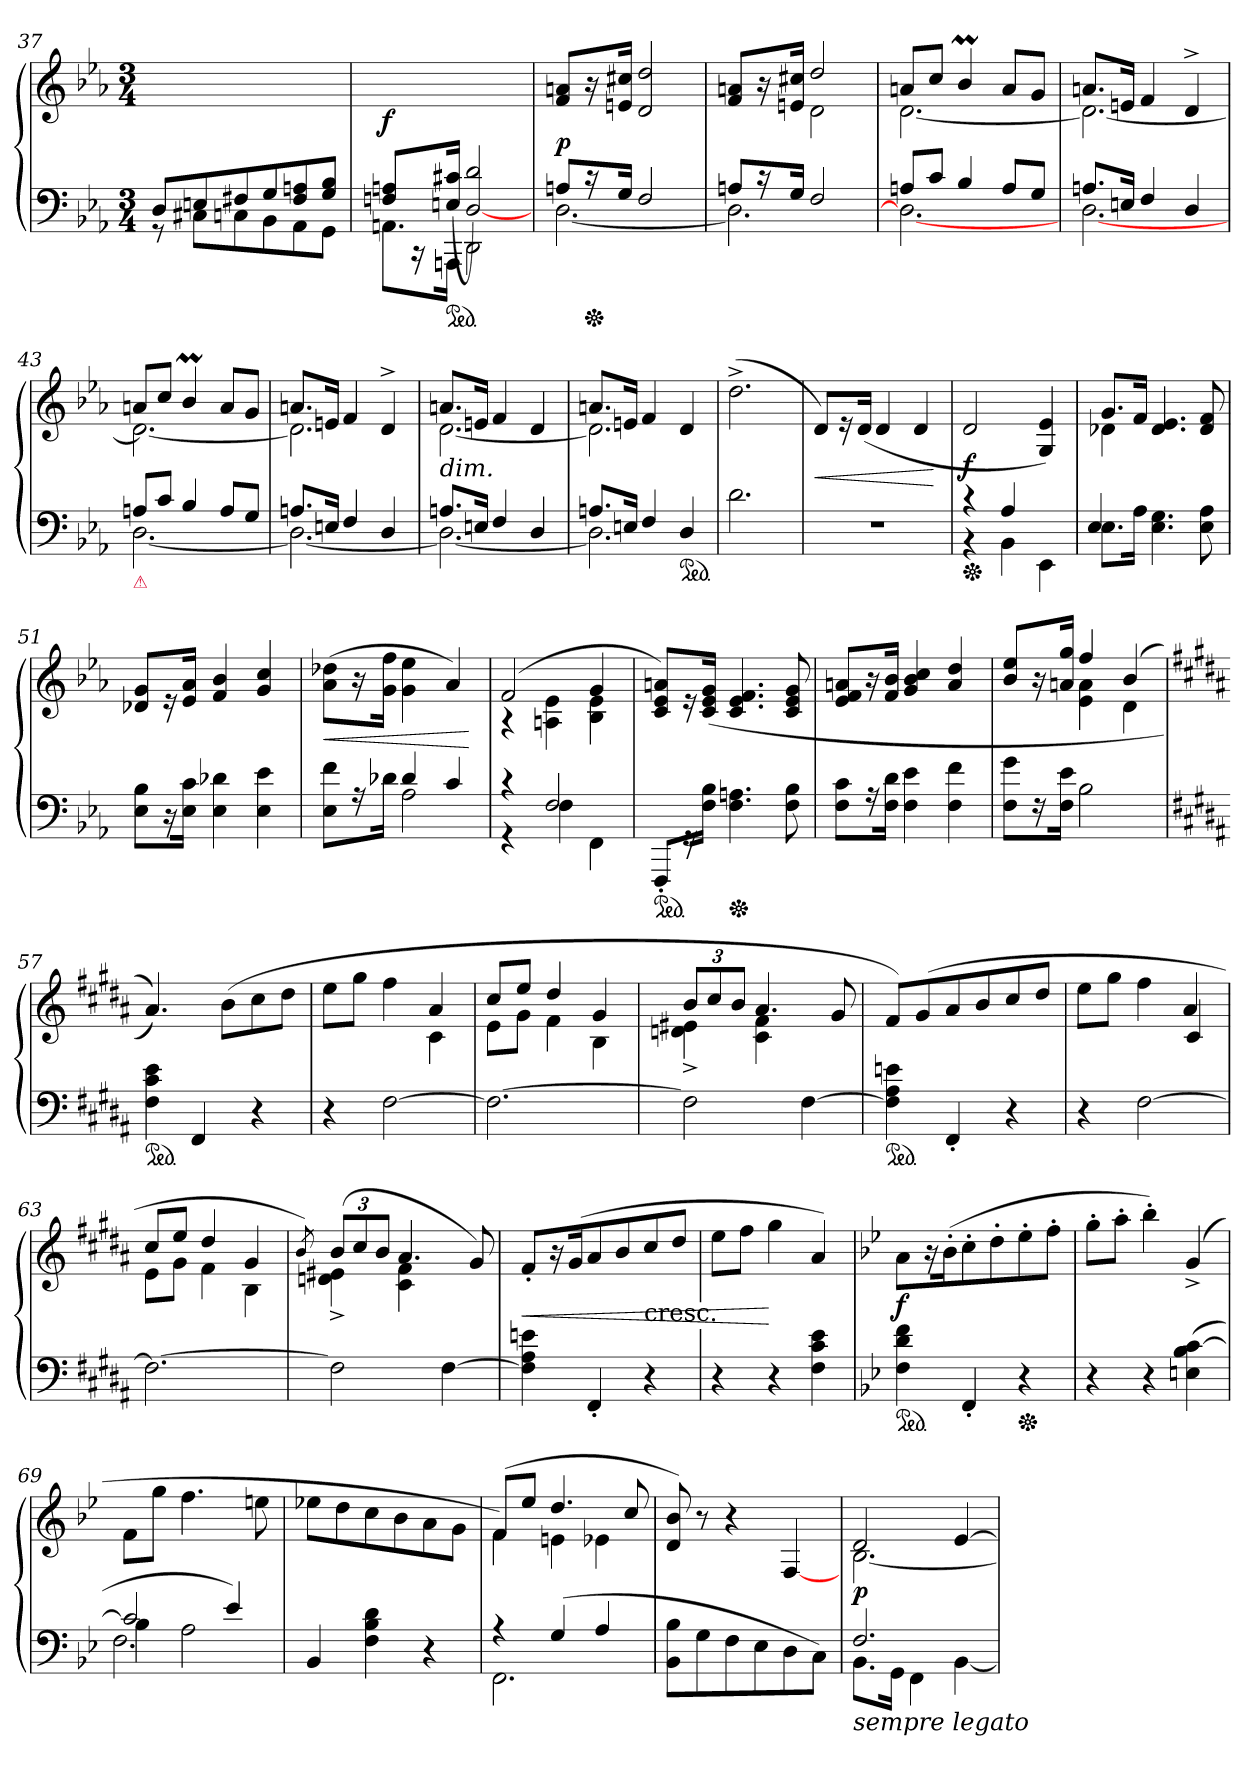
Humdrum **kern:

**kern	**kern	**dynam
*part1	*part1	*part1
*staff2	*staff1	*staff1/2
*clefF4	*clefG2	*
*k[b-e-a-]	*k[b-e-a-]	*
*c:	*c:	*
*M3/4	*M3/4	*
=37	=37	=37
*^	*	*
8rGG	8D/L	2.ryy	.
8C#X\L	8En/	.	.
8Cn	8F#X/	.	.
8BB-	8G/	.	.
8AA-	8F#/ 8An/	.	.
8GGJ	8G/ 8B-/J	.	.
=38	=38	=38	=38
8.AAn\L	8Fn/ 8An/L	8.ryy	f
.	16r	.	.
*ped	*	*	*
16AAAnJk	(>16En/ 16c#X/Jk	16ryy	.
2DD\	[2D/ 2d/)	2ryy	.
=39	=39	=39	=39
8AnL	[2.D	8f 8anL	p
*Xped	*	*	*
16rc	.	16r	.
16GJk	.	16en 16cc#XJk	.
2F	.	2d 2dd	.
=40	=40	=40	=40
*	*	*^	*
8AnL	2.D]	8f 8anL	4ryy	.
16rc	.	16r	.	.
16GJk	.	16en 16cc#XJk	.	.
2F	.	2dd	2d	.
=41	=41	=41	=41	=41
8AnL	2.D_	8anL	[2.d	.
8cJ	.	8ccJ	.	.
4B-	.	4b-M	.	.
8AL	.	8aL	.	.
8GJ	.	8gJ	.	.
=42	=42	=42	=42	=42
8.AnL	[2.D	8.anL	2.d_	.
16EnJk	.	16enJk	.	.
4F	.	4f	.	.
4D	.	4d^<	.	.
=43	=43	=43	=43	=43
!LO:TX:b:color=crimson:t=⚠	!	!	!	!
8AnL	[2.D	8anL	2.d_	.
8cJ	.	8ccJ	.	.
4B-	.	4b-M	.	.
8AL	.	8aL	.	.
8GJ	.	8gJ	.	.
=44	=44	=44	=44	=44
8.AnL	2.D_	8.anL	2.d]	.
16EnJk	.	16enJk	.	.
4F	.	4f	.	.
4D	.	4d^<	.	.
=45	=45	=45	=45	=45
!LO:TX:a:i:t=dim.	!	!	!	!
8.AnL	2.D_	8.anL	[2.d	.
16EnJk	.	16enJk	.	.
4F	.	4f	.	.
4D	.	4d	.	.
=46	=46	=46	=46	=46
8.AnL	2.D]	8.anL	2.d]	.
16EnJk	.	16enJk	.	.
4F	.	4f	.	.
*ped	*	*	*	*
4D	.	4d	.	.
*v	*v	*	*	*
*	*v	*v	*
=47	=47	=47
2.d	(2.dd^<	.
=48	=48	=48
2.r	8dL)	<
.	16r	.
.	(>16dJk	.
.	4d	.
.	4d	.
.	.	[
=49	=49	=49
*^	*	*
*Xped	*	*	*
4rBB	4rc	2d	f
4A-/	4BB-	.	.
4ryy	4EE-\	4G/ 4e-/)	.
=50	=50	=50	=50
*	*	*^	*
8.E-\L	4E-/	8.gL	4d-X	.
16A-Jk	.	16fJk	.	.
4.E- 4.G	2ryy	4.d- 4.e-	2ryy	.
8E- 8A-	.	8d- 8f	.	.
*v	*v	*	*	*
*	*v	*v	*
=51	=51	=51
8E- 8B-L	8d-X 8gL	.
16r	16r	.
16E- 16cJk	16e- 16a-Jk	.
4E- 4d-X	4f 4b-	.
4E- 4e-	4g 4cc	.
=52	=52	=52
*^	*	*
4ryy	8E- 8fL	(8a-\ 8dd-X\L	<
.	16r	16r	.
.	16d-XJk	16g 16ffJk	.
4d-	2A-	4g\ 4ee-\	.
4c	.	4a-)	.
*v	*v	*	*
.	.	[
=53	=53	=53
*^	*^	*
4r	4r	(2f	4r	.
2F	4F	.	4An 4e-	.
.	4FF	4g	4B- 4e-	.
=54	=54	=54	=54	=54
!LO:TX:b:color=crimson:t=⚠	!	!	!	!
*v	*v	*	*	*
*	*v	*v	*
*ped	*	*
8FFF'/L	8c 8e- 8anL)	.
16r	16r	.
16F\ 16B-\Jk	(>16c 16e- 16gJk	.
*Xped	*	*
4.F 4.An	4.c 4.e- 4.f	.
8F 8B-	8c 8e- 8g	.
=55	=55	=55
8F 8cL	8e- 8f 8anL	.
16r	16r	.
16F 16dJk	16f 16b-Jk	.
4F\ 4e-\	4g/ 4b-/ 4cc/	.
4F\ 4f\	4a/ 4dd/	.
=56	=56	=56
*	*^	*
8F\ 8g\L	8b-/ 8ee-/L	4ryy	.
16rF	16r	.	.
16F\ 16e-\Jk	16an/ 16gg/Jk	.	.
2B-	4ff/	4e- 4a	.
.	(<4b-/	4d	.
*	*v	*v	*
=57	=57	=57
*k[f#c#g#d#a#]	*k[f#c#g#d#a#]	*
*	*^	*
!LO:TX:a:i:t=dolce	!	!	!
*	*v	*v	*
*ped	*	*
4F# 4c# 4e	4.a#))	.
4FF#	.	.
.	(>8bL	.
4r	8cc#	.
.	8dd#J	.
=58	=58	=58
*	*^	*
4r	8ee\L	2ryy	.
.	8gg#J	.	.
[2F#	4ff#\	.	.
.	4a#	4c#	.
=59	=59	=59	=59
2.F#_	8cc#L	8eL	.
.	8eeJ	8g#J	.
.	4dd#	4f#	.
.	4g#	4B	.
=60	=60	=60	=60
2F#]	12bL	4dn^ 4e#X^	.
.	12cc#	.	.
.	12bJ	.	.
.	4.a#	4c# 4f#	.
[4F#	.	4ryy	.
.	8g#	.	.
*	*v	*v	*
=61	=61	=61
*ped	*	*
4F#] 4A# 4en	8f#L)	.
.	(>8g#	.
4FF#'	8a#	.
.	8b	.
4r	8cc#	.
.	8dd#J	.
=62	=62	=62
*	*^	*
4r	8ee\L	2ryy	.
.	8gg#J	.	.
[2F#	4ff#\	.	.
.	4a#	4c#/	.
=63	=63	=63	=63
2.F#_	8cc#L	8eL	.
.	8eeJ	8g#J	.
.	4dd#	4f#	.
.	4g#	4B	.
=64	=64	=64	=64
.	8qb/)	.	.
2F#]	(12bL	4dn^ 4e#X^	.
.	12cc#	.	.
.	12bJ	.	.
.	4.a#	4c# 4f#	.
[4F#	.	4ryy	.
.	8g#)	.	.
*	*v	*v	*
=65	=65	=65
4F#] 4A# 4en	8f#'>L	<
.	16r	.
.	(>16g#K	.
4FF#'	8a#	.
.	8b	.
!	!LO:TX:c:t=cresc.	!
4r	8cc#	.
.	8dd#J	.
=66	=66	=66
4r	8eeL	.
.	8ff#J	.
4r	4gg#	[
4F# 4c# 4e	4a#/)	.
=67	=67	=67
*k[b-e-]	*k[b-e-]	*
*ped	*	*
4F 4d 4f	8aL	f
.	16r	.
.	(16b-'K	.
4FF'	8cc'	.
.	8dd'	.
*Xped	*	*
4r	8ee-'	.
.	8ff'J	.
=68	=68	=68
4r	8gg'L	.
.	8aa'J	.
4r	4bb-')	.
(>4En 4B- [4c	(>4g^	.
=69	=69	=69
*^	*	*
*	*^	*	*
2c]	4B-	2.F\	8fL	.
.	.	.	8ggJ	.
.	2A	.	4.ff	.
4e-)	.	.	.	.
.	.	.	8een	.
*v	*v	*v	*	*
=70	=70	=70
4BB-	8ee-XL	.
.	8dd	.
4F 4B- 4d	8cc	.
.	8b-	.
4r	8a	.
.	8gJ	.
=71	=71	=71
*^	*^	*
4r	2.FF	(8fL)	4f	.
.	.	8ee-J	.	.
(4G	.	4.dd	4en	.
4A	.	.	4e-X	.
.	.	8cc	.	.
*v	*v	*	*	*
*	*v	*v	*
=72	=72	=72
8BB- 8B-L	8d 8b-)	.
8G	8r	.
8F	4r	.
8E-	.	.
8D	[>4F/	.
8CJ)	.	.
=73	=73	=73
*^	*^	*
!LO:TX:b:i:t=sempre legato	!	!	!	!
2.F	8.BB-L	2d	[2.B-	p
.	16GGJk	.	.	.
.	4FF	.	.	.
.	[4BB-	[4e-	.	.
*v	*v	*	*	*
*	*v	*v	*
=	=	=
*-	*-	*-
